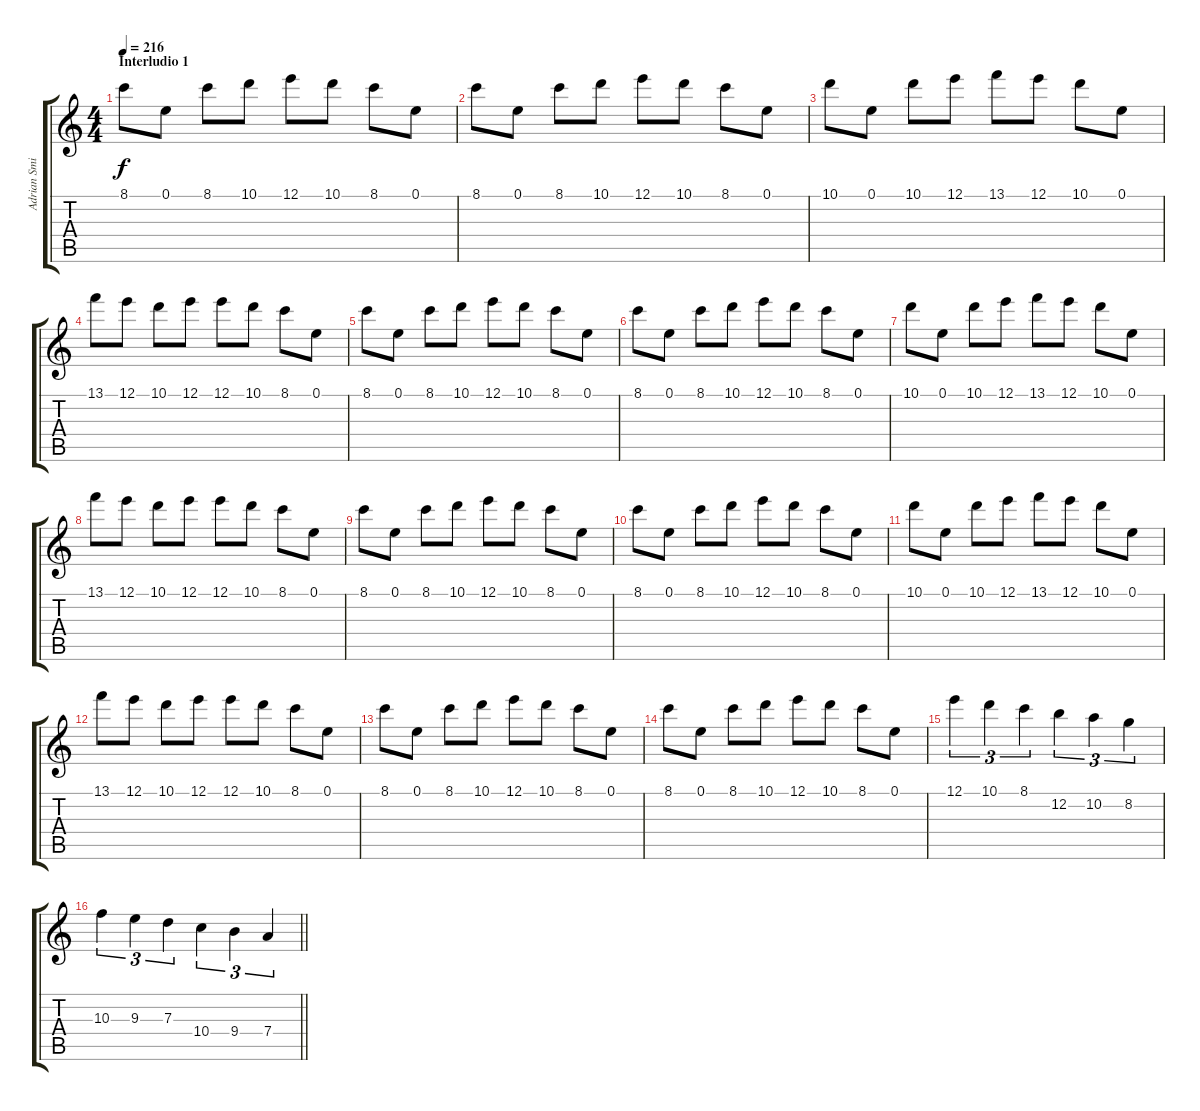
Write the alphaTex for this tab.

\track ("Adrian Smith" "Adrian Smi") {instrument distortionguitar}
\staff {score tabs}
\tuning (E4 B3 G3 D3 A2 E2) {hide}
\ts (4 4)
\section ("" "Interludio 1")
\tempo 216
\clef g2
\ks c
8.1.8{dy f} 0.1.8 8.1.8 10.1.8 12.1.8 10.1.8 8.1.8 0.1.8 |
8.1.8 0.1.8 8.1.8 10.1.8 12.1.8 10.1.8 8.1.8 0.1.8 |
10.1.8 0.1.8 10.1.8 12.1.8 13.1.8 12.1.8 10.1.8 0.1.8 |
13.1.8 12.1.8 10.1.8 12.1.8 12.1.8 10.1.8 8.1.8 0.1.8 |
8.1.8 0.1.8 8.1.8 10.1.8 12.1.8 10.1.8 8.1.8 0.1.8 |
8.1.8 0.1.8 8.1.8 10.1.8 12.1.8 10.1.8 8.1.8 0.1.8 |
10.1.8 0.1.8 10.1.8 12.1.8 13.1.8 12.1.8 10.1.8 0.1.8 |
13.1.8 12.1.8 10.1.8 12.1.8 12.1.8 10.1.8 8.1.8 0.1.8 |
8.1.8 0.1.8 8.1.8 10.1.8 12.1.8 10.1.8 8.1.8 0.1.8 |
8.1.8 0.1.8 8.1.8 10.1.8 12.1.8 10.1.8 8.1.8 0.1.8 |
10.1.8 0.1.8 10.1.8 12.1.8 13.1.8 12.1.8 10.1.8 0.1.8 |
13.1.8 12.1.8 10.1.8 12.1.8 12.1.8 10.1.8 8.1.8 0.1.8 |
8.1.8 0.1.8 8.1.8 10.1.8 12.1.8 10.1.8 8.1.8 0.1.8 |
8.1.8 0.1.8 8.1.8 10.1.8 12.1.8 10.1.8 8.1.8 0.1.8 |
12.1.4{tu (3 2)} 10.1.4{tu (3 2)} 8.1.4{tu (3 2)} 12.2.4{tu (3 2)} 10.2.4{tu (3 2)} 8.2.4{tu (3 2)} |
\barLineRight lightlight
10.3.4{tu (3 2)} 9.3.4{tu (3 2)} 7.3.4{tu (3 2)} 10.4.4{tu (3 2)} 9.4.4{tu (3 2)} 7.4.4{tu (3 2)}
